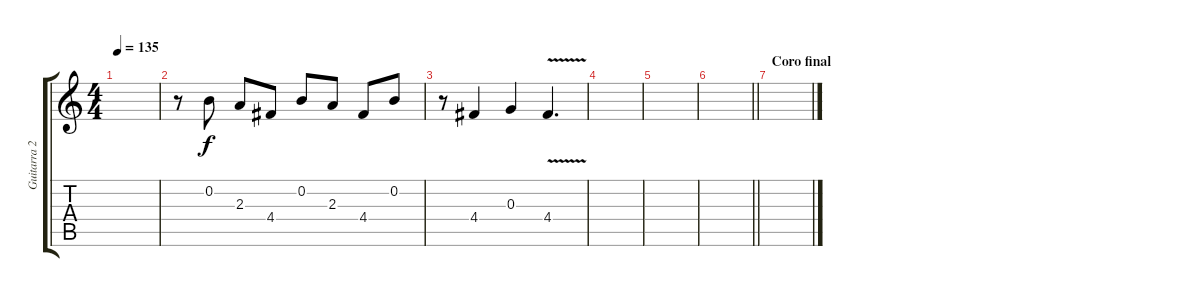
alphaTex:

\track ("Guitarra 2" "Guitarra 2") {instrument acousticguitarsteel}
\staff {score tabs}
\tuning (E4 B3 G3 D3 A2 E2) {hide}
\ts (4 4)
\tempo 135
\clef g2
\ks c
|
r.8 0.2.8 2.3.8 4.4.8 0.2.8 2.3.8 4.4.8 0.2.8 |
r.8 4.4.4 0.3.4 4.4{v}.4{d} |
|
|
\barLineRight lightlight
|
\section ("" "Coro final")
